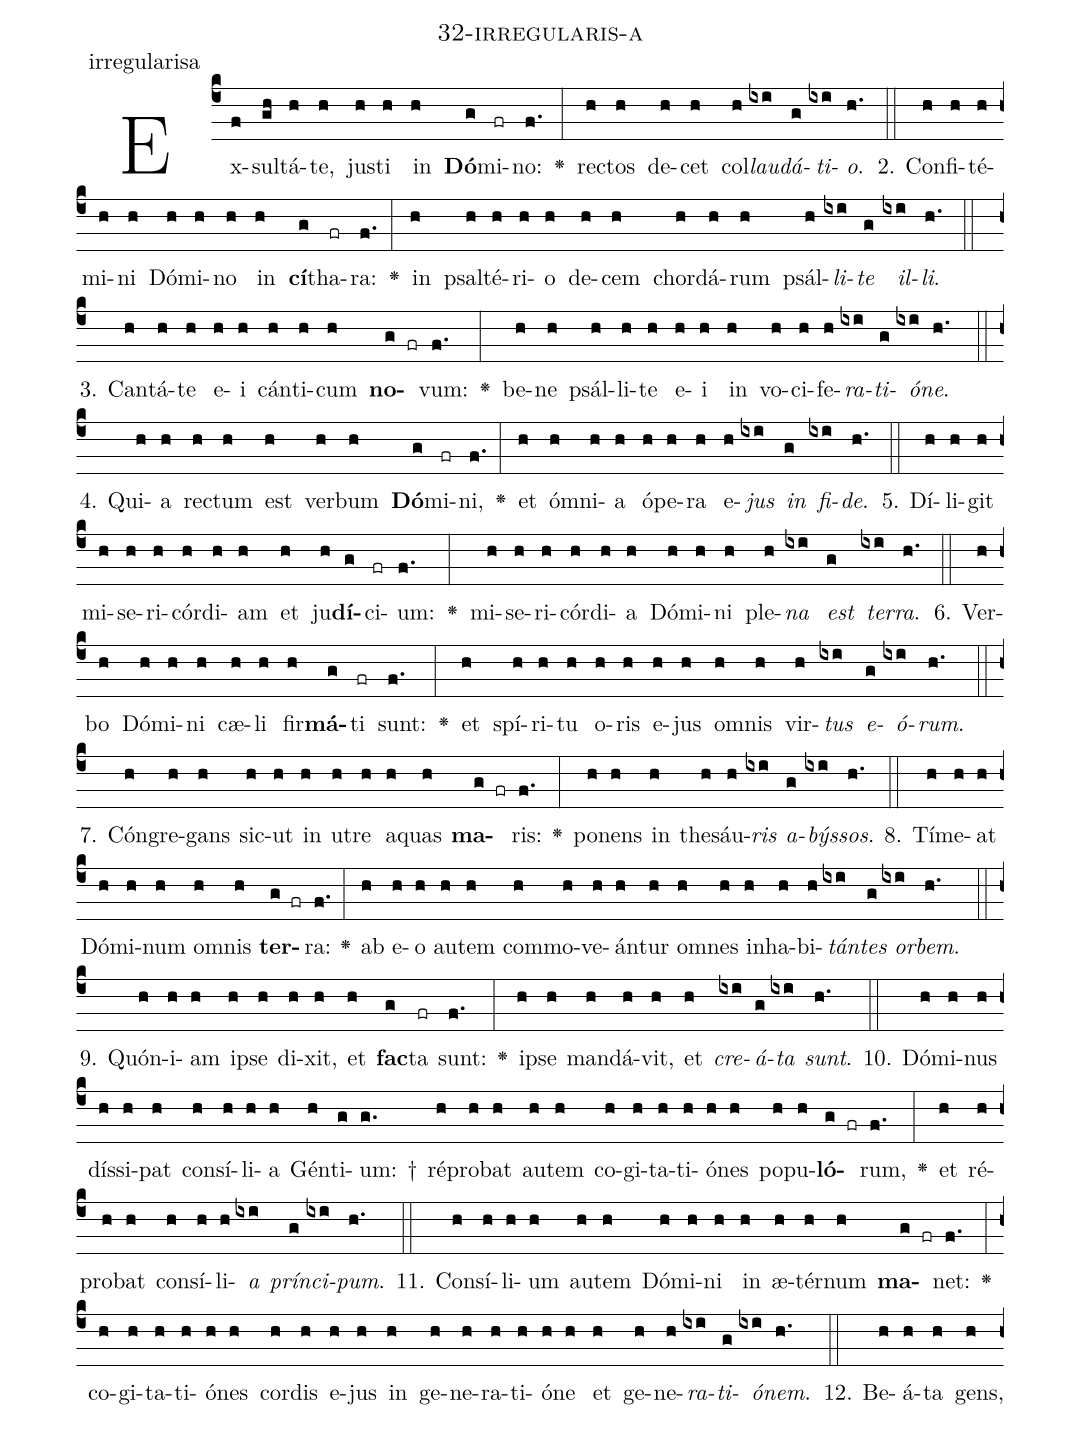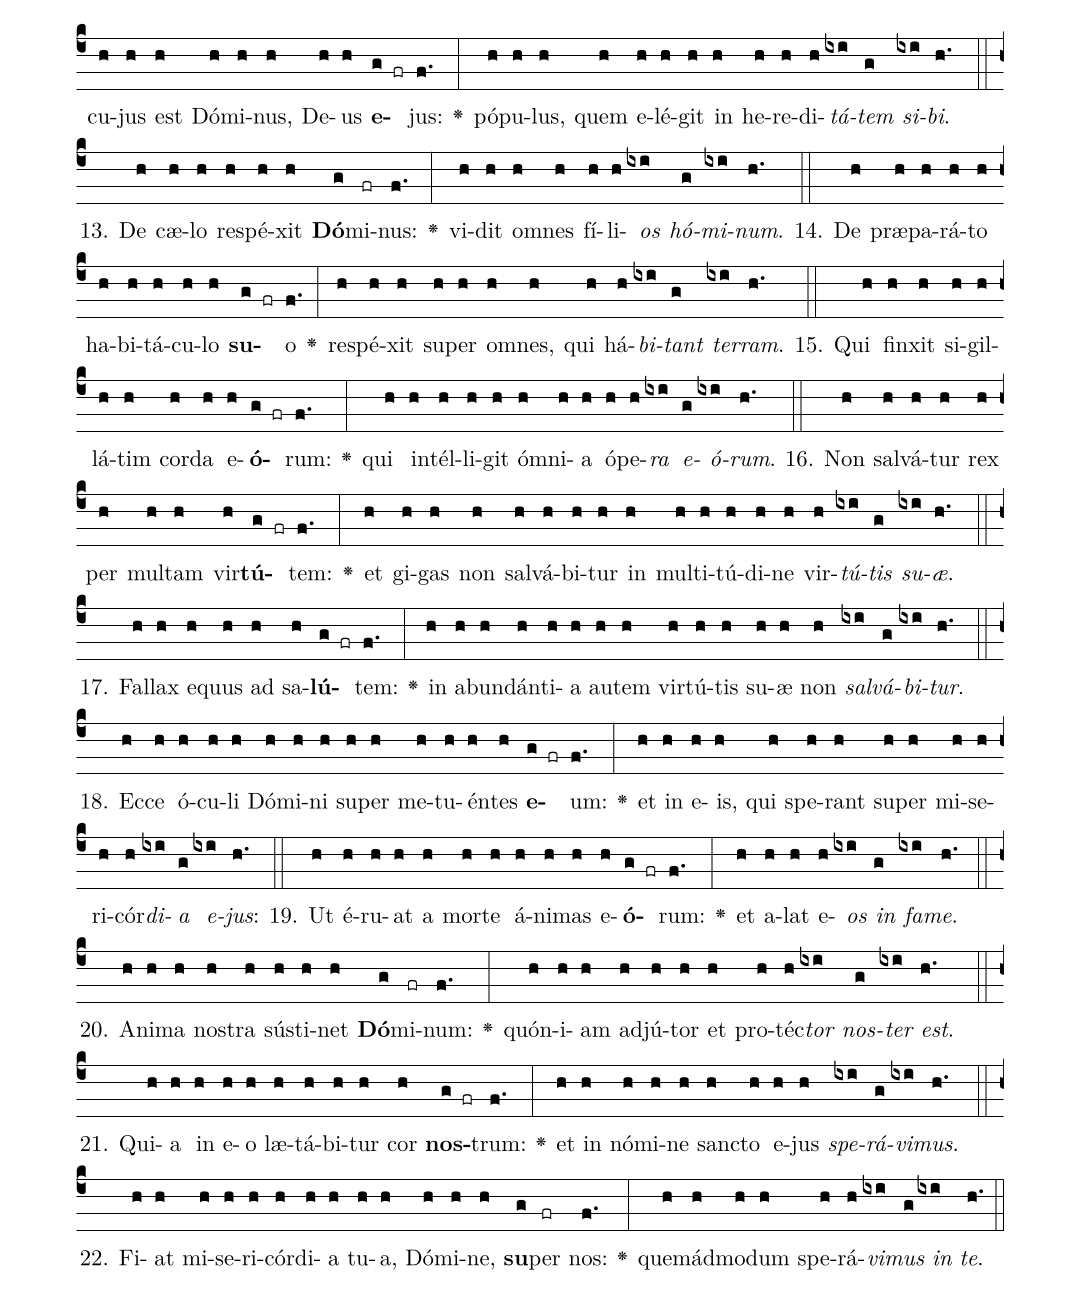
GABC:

name: 32-irregularis-a;
annotation: irregularisa;
%%
(c4)Ex(f)sul(gh)tá(h)te,(h) jus(h)ti(h) in(h) <b>Dó</b>(g)mi(fr)no:(f.) <v>\greheightstar</v>(:) rec(h)tos(h) de(h)cet(h) col(h)<i>lau</i>(ixi)<i>dá</i>(g)<i>ti</i>(ixi)<i>o</i>.(h.) (::)
2. Con(h)fi(h)té(h)mi(h)ni(h) Dó(h)mi(h)no(h) in(h) <b>cí</b>(g)tha(fr)ra:(f.) <v>\greheightstar</v>(:) in(h) psal(h)té(h)ri(h)o(h) de(h)cem(h) chor(h)dá(h)rum(h) psál(h)<i>li</i>(ixi)<i>te</i>(g) <i>il</i>(ixi)<i>li</i>.(h.) (::)
3. Can(h)tá(h)te(h) e(h)i(h) cán(h)ti(h)cum(h) <b>no</b>(g fr)vum:(f.) <v>\greheightstar</v>(:) be(h)ne(h) psál(h)li(h)te(h) e(h)i(h) in(h) vo(h)ci(h)fe(h)<i>ra</i>(ixi)<i>ti</i>(g)<i>ó</i>(ixi)<i>ne</i>.(h.) (::)
4. Qui(h)a(h) rec(h)tum(h) est(h) ver(h)bum(h) <b>Dó</b>(g)mi(fr)ni,(f.) <v>\greheightstar</v>(:) et(h) óm(h)ni(h)a(h) ó(h)pe(h)ra(h) e(h)<i>jus</i>(ixi) <i>in</i>(g) <i>fi</i>(ixi)<i>de</i>.(h.) (::)
5. Dí(h)li(h)git(h) mi(h)se(h)ri(h)cór(h)di(h)am(h) et(h) ju(h)<b>dí</b>(g)ci(fr)um:(f.) <v>\greheightstar</v>(:) mi(h)se(h)ri(h)cór(h)di(h)a(h) Dó(h)mi(h)ni(h) ple(h)<i>na</i>(ixi) <i>est</i>(g) <i>ter</i>(ixi)<i>ra</i>.(h.) (::)
6. Ver(h)bo(h) Dó(h)mi(h)ni(h) cæ(h)li(h) fir(h)<b>má</b>(g)ti(fr) sunt:(f.) <v>\greheightstar</v>(:) et(h) spí(h)ri(h)tu(h) o(h)ris(h) e(h)jus(h) om(h)nis(h) vir(h)<i>tus</i>(ixi) <i>e</i>(g)<i>ó</i>(ixi)<i>rum</i>.(h.) (::)
7. Cón(h)gre(h)gans(h) sic(h)ut(h) in(h) u(h)tre(h) a(h)quas(h) <b>ma</b>(g fr)ris:(f.) <v>\greheightstar</v>(:) po(h)nens(h) in(h) the(h)sáu(h)<i>ris</i>(ixi) <i>a</i>(g)<i>býs</i>(ixi)<i>sos</i>.(h.) (::)
8. Tí(h)me(h)at(h) Dó(h)mi(h)num(h) om(h)nis(h) <b>ter</b>(g fr)ra:(f.) <v>\greheightstar</v>(:) ab(h) e(h)o(h) au(h)tem(h) com(h)mo(h)ve(h)án(h)tur(h) om(h)nes(h) in(h)ha(h)bi(h)<i>tán</i>(ixi)<i>tes</i>(g) <i>or</i>(ixi)<i>bem</i>.(h.) (::)
9. Quón(h)i(h)am(h) ip(h)se(h) di(h)xit,(h) et(h) <b>fac</b>(g)ta(fr) sunt:(f.) <v>\greheightstar</v>(:) ip(h)se(h) man(h)dá(h)vit,(h) et(h) <i>cre</i>(ixi)<i>á</i>(g)<i>ta</i>(ixi) <i>sunt</i>.(h.) (::)
10. Dó(h)mi(h)nus(h) dís(h)si(h)pat(h) con(h)sí(h)li(h)a(h) Gén(h)ti(g)um: †(g.) ré(h)pro(h)bat(h) au(h)tem(h) co(h)gi(h)ta(h)ti(h)ó(h)nes(h) po(h)pu(h)<b>ló</b>(g fr)rum,(f.) <v>\greheightstar</v>(:) et(h) ré(h)pro(h)bat(h) con(h)sí(h)li(h)<i>a</i>(ixi) <i>prín</i>(g)<i>ci</i>(ixi)<i>pum</i>.(h.) (::)
11. Con(h)sí(h)li(h)um(h) au(h)tem(h) Dó(h)mi(h)ni(h) in(h) æ(h)tér(h)num(h) <b>ma</b>(g fr)net:(f.) <v>\greheightstar</v>(:) co(h)gi(h)ta(h)ti(h)ó(h)nes(h) cor(h)dis(h) e(h)jus(h) in(h) ge(h)ne(h)ra(h)ti(h)ó(h)ne(h) et(h) ge(h)ne(h)<i>ra</i>(ixi)<i>ti</i>(g)<i>ó</i>(ixi)<i>nem</i>.(h.) (::)
12. Be(h)á(h)ta(h) gens,(h) cu(h)jus(h) est(h) Dó(h)mi(h)nus,(h) De(h)us(h) <b>e</b>(g fr)jus:(f.) <v>\greheightstar</v>(:) pó(h)pu(h)lus,(h) quem(h) e(h)lé(h)git(h) in(h) he(h)re(h)di(h)<i>tá</i>(ixi)<i>tem</i>(g) <i>si</i>(ixi)<i>bi</i>.(h.) (::)
13. De(h) cæ(h)lo(h) re(h)spé(h)xit(h) <b>Dó</b>(g)mi(fr)nus:(f.) <v>\greheightstar</v>(:) vi(h)dit(h) om(h)nes(h) fí(h)li(h)<i>os</i>(ixi) <i>hó</i>(g)<i>mi</i>(ixi)<i>num</i>.(h.) (::)
14. De(h) præ(h)pa(h)rá(h)to(h) ha(h)bi(h)tá(h)cu(h)lo(h) <b>su</b>(g fr)o(f.) <v>\greheightstar</v>(:) re(h)spé(h)xit(h) su(h)per(h) om(h)nes,(h) qui(h) há(h)<i>bi</i>(ixi)<i>tant</i>(g) <i>ter</i>(ixi)<i>ram</i>.(h.) (::)
15. Qui(h) fin(h)xit(h) si(h)gil(h)lá(h)tim(h) cor(h)da(h) e(h)<b>ó</b>(g fr)rum:(f.) <v>\greheightstar</v>(:) qui(h) in(h)tél(h)li(h)git(h) óm(h)ni(h)a(h) ó(h)pe(h)<i>ra</i>(ixi) <i>e</i>(g)<i>ó</i>(ixi)<i>rum</i>.(h.) (::)
16. Non(h) sal(h)vá(h)tur(h) rex(h) per(h) mul(h)tam(h) vir(h)<b>tú</b>(g fr)tem:(f.) <v>\greheightstar</v>(:) et(h) gi(h)gas(h) non(h) sal(h)vá(h)bi(h)tur(h) in(h) mul(h)ti(h)tú(h)di(h)ne(h) vir(h)<i>tú</i>(ixi)<i>tis</i>(g) <i>su</i>(ixi)<i>æ</i>.(h.) (::)
17. Fal(h)lax(h) e(h)quus(h) ad(h) sa(h)<b>lú</b>(g fr)tem:(f.) <v>\greheightstar</v>(:) in(h) ab(h)un(h)dán(h)ti(h)a(h) au(h)tem(h) vir(h)tú(h)tis(h) su(h)æ(h) non(h) <i>sal</i>(ixi)<i>vá</i>(g)<i>bi</i>(ixi)<i>tur</i>.(h.) (::)
18. Ec(h)ce(h) ó(h)cu(h)li(h) Dó(h)mi(h)ni(h) su(h)per(h) me(h)tu(h)én(h)tes(h) <b>e</b>(g fr)um:(f.) <v>\greheightstar</v>(:) et(h) in(h) e(h)is,(h) qui(h) spe(h)rant(h) su(h)per(h) mi(h)se(h)ri(h)cór(h)<i>di</i>(ixi)<i>a</i>(g) <i>e</i>(ixi)<i>jus</i>:(h.) (::)
19. Ut(h) é(h)ru(h)at(h) a(h) mor(h)te(h) á(h)ni(h)mas(h) e(h)<b>ó</b>(g fr)rum:(f.) <v>\greheightstar</v>(:) et(h) a(h)lat(h) e(h)<i>os</i>(ixi) <i>in</i>(g) <i>fa</i>(ixi)<i>me</i>.(h.) (::)
20. A(h)ni(h)ma(h) nos(h)tra(h) sús(h)ti(h)net(h) <b>Dó</b>(g)mi(fr)num:(f.) <v>\greheightstar</v>(:) quón(h)i(h)am(h) ad(h)jú(h)tor(h) et(h) pro(h)téc(h)<i>tor</i>(ixi) <i>nos</i>(g)<i>ter</i>(ixi) <i>est</i>.(h.) (::)
21. Qui(h)a(h) in(h) e(h)o(h) læ(h)tá(h)bi(h)tur(h) cor(h) <b>nos</b>(g fr)trum:(f.) <v>\greheightstar</v>(:) et(h) in(h) nó(h)mi(h)ne(h) sanc(h)to(h) e(h)jus(h) <i>spe</i>(ixi)<i>rá</i>(g)<i>vi</i>(ixi)<i>mus</i>.(h.) (::)
22. Fi(h)at(h) mi(h)se(h)ri(h)cór(h)di(h)a(h) tu(h)a,(h) Dó(h)mi(h)ne,(h) <b>su</b>(g)per(fr) nos:(f.) <v>\greheightstar</v>(:) quem(h)ád(h)mo(h)dum(h) spe(h)rá(h)<i>vi</i>(ixi)<i>mus</i>(g) <i>in</i>(ixi) <i>te</i>.(h.) (::)
